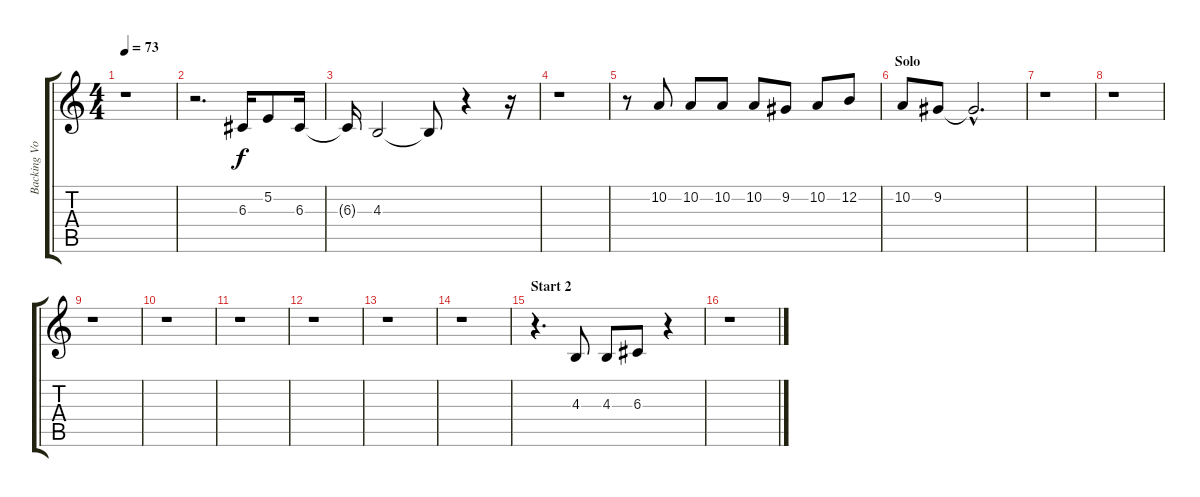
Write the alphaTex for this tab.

\track ("Backing Vocal 2" "Backing Vo") {instrument acousticgrandpiano}
\staff {score tabs}
\tuning (E4 B3 G3 D3 A2 E2) {hide}
\ts (4 4)
\tempo 73
\clef g2
\ks c
r.1{dy f} |
r.2{d} 6.3.16 5.2.8 6.3.16 |
6.3{t}.16 4.3.2 4.3{t}.8 r.4 r.16 |
r.1 |
r.8 10.2.8 10.2.8 10.2.8 10.2.8 9.2.8 10.2.8 12.2.8 |
\section ("" "Solo")
10.2.8 9.2.8 9.2{hac t}.2{d} |
r.1 |
r.1 |
r.1 |
r.1 |
r.1 |
r.1 |
r.1 |
r.1 |
\section ("" "Start 2")
r.4{d} 4.3.8 4.3.8 6.3.8 r.4 |
r.1
